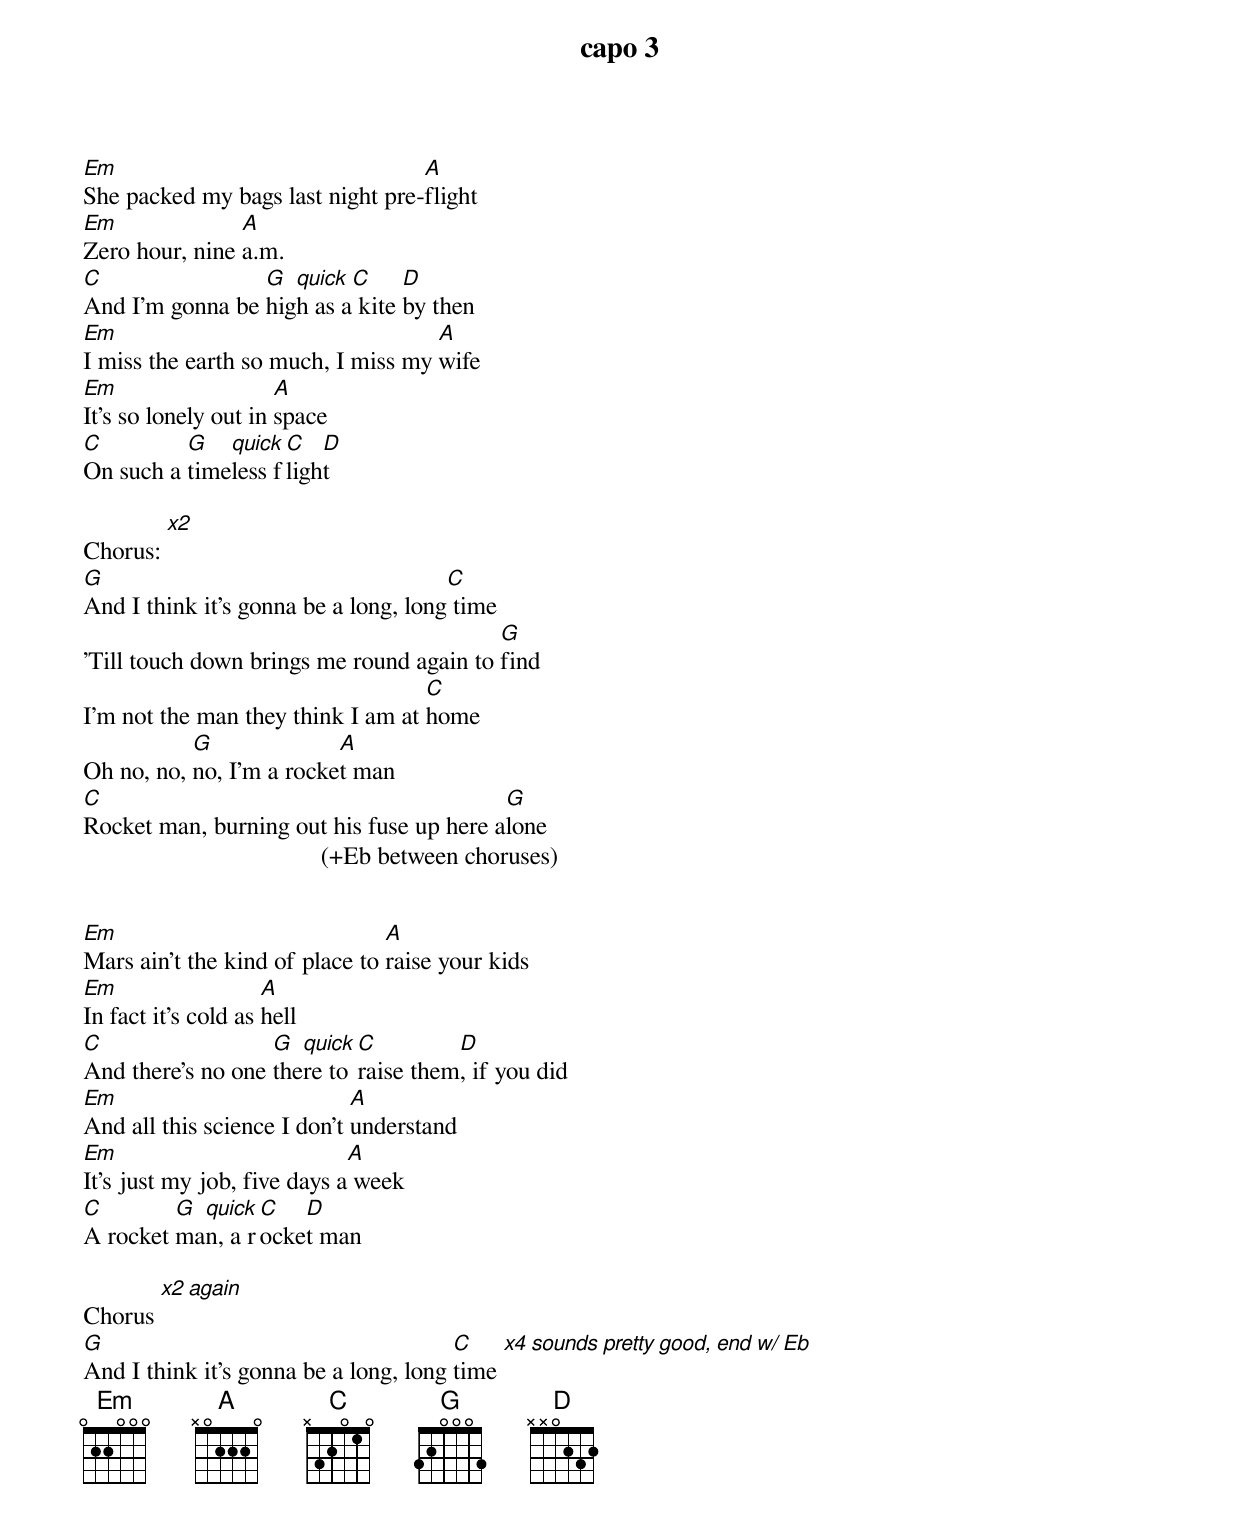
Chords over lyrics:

capo 3

Em                                A
She packed my bags last night pre-flight
Em              A
Zero hour, nine a.m.
C                G  quick C     D
And I'm gonna be high as a kite by then
Em                                  A
I miss the earth so much, I miss my wife
Em                    A
It's so lonely out in space
C         G   quick C   D
On such a timeless flight

Chorus: [x2]
G                                     C
And I think it's gonna be a long, long time
                                          G
'Till touch down brings me round again to find
                                   C
I'm not the man they think I am at home
           G              A
Oh no, no, no, I'm a rocket man
C                                         G
Rocket man, burning out his fuse up here alone
                                      (+Eb between choruses)


Em                              A
Mars ain't the kind of place to raise your kids
Em                   A
In fact it's cold as hell
C                  G  quick C         D
And there's no one there to raise them, if you did
Em                           A
And all this science I don't understand
Em                           A
It's just my job, five days a week
C        G quick C   D
A rocket man, a rocket man

Chorus [x2 again]
G                                      C
And I think it's gonna be a long, long time [x4 sounds pretty good, end w/ Eb]
